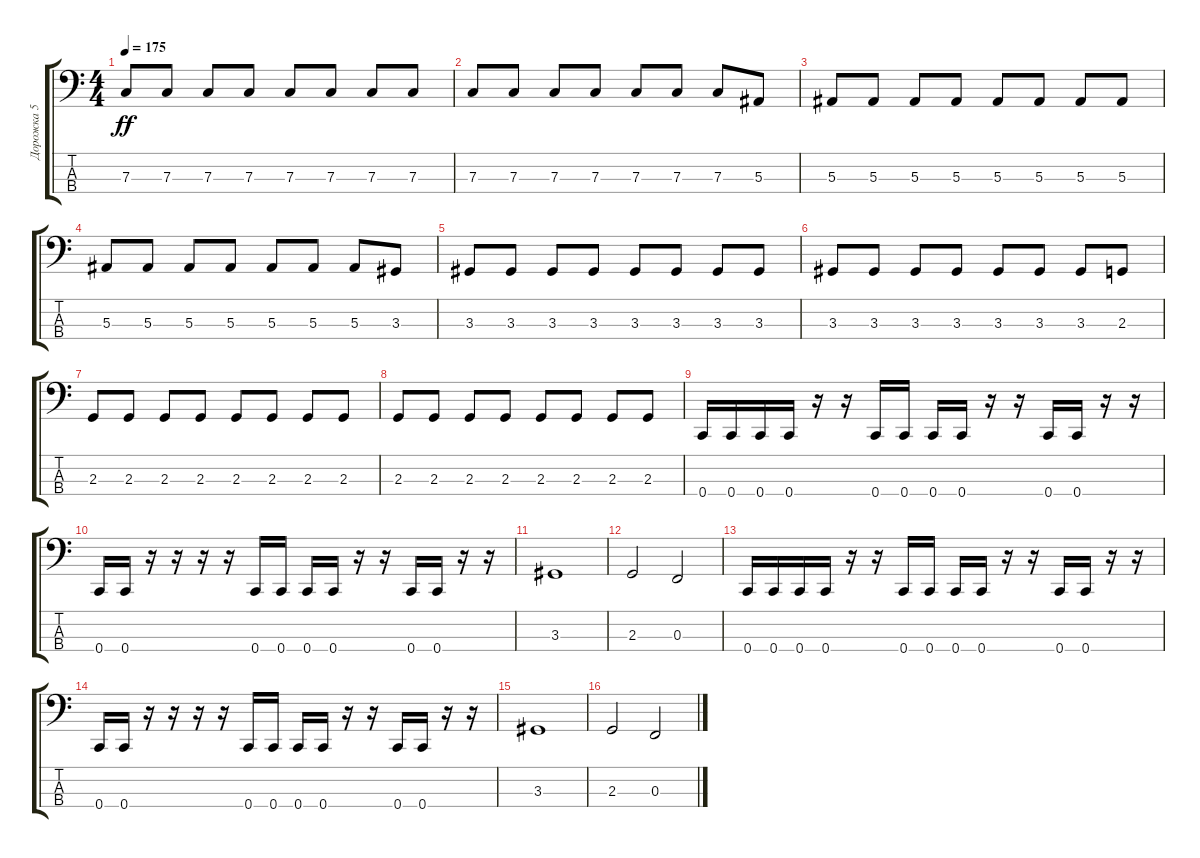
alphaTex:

\track ("Дорожка 5" "Дорожка 5") {instrument electricbassfinger}
\staff {score tabs}
\tuning (Eb2 Bb1 F1 C1) {hide}
\ts (4 4)
\tempo 175
\clef f4
\ks c
7.3.8{dy ff} 7.3.8 7.3.8 7.3.8 7.3.8 7.3.8 7.3.8 7.3.8 |
7.3.8 7.3.8 7.3.8 7.3.8 7.3.8 7.3.8 7.3.8 5.3.8 |
5.3.8 5.3.8 5.3.8 5.3.8 5.3.8 5.3.8 5.3.8 5.3.8 |
5.3.8 5.3.8 5.3.8 5.3.8 5.3.8 5.3.8 5.3.8 3.3.8 |
3.3.8 3.3.8 3.3.8 3.3.8 3.3.8 3.3.8 3.3.8 3.3.8 |
3.3.8 3.3.8 3.3.8 3.3.8 3.3.8 3.3.8 3.3.8 2.3.8 |
2.3.8 2.3.8 2.3.8 2.3.8 2.3.8 2.3.8 2.3.8 2.3.8 |
2.3.8 2.3.8 2.3.8 2.3.8 2.3.8 2.3.8 2.3.8 2.3.8 |
0.4.16 0.4.16 0.4.16 0.4.16 r.16 r.16 0.4.16 0.4.16 0.4.16 0.4.16 r.16 r.16 0.4.16 0.4.16 r.16 r.16 |
0.4.16 0.4.16 r.16 r.16 r.16 r.16 0.4.16 0.4.16 0.4.16 0.4.16 r.16 r.16 0.4.16 0.4.16 r.16 r.16 |
3.3.1 |
2.3.2 0.3.2 |
0.4.16 0.4.16 0.4.16 0.4.16 r.16 r.16 0.4.16 0.4.16 0.4.16 0.4.16 r.16 r.16 0.4.16 0.4.16 r.16 r.16 |
0.4.16 0.4.16 r.16 r.16 r.16 r.16 0.4.16 0.4.16 0.4.16 0.4.16 r.16 r.16 0.4.16 0.4.16 r.16 r.16 |
3.3.1 |
2.3.2 0.3.2
